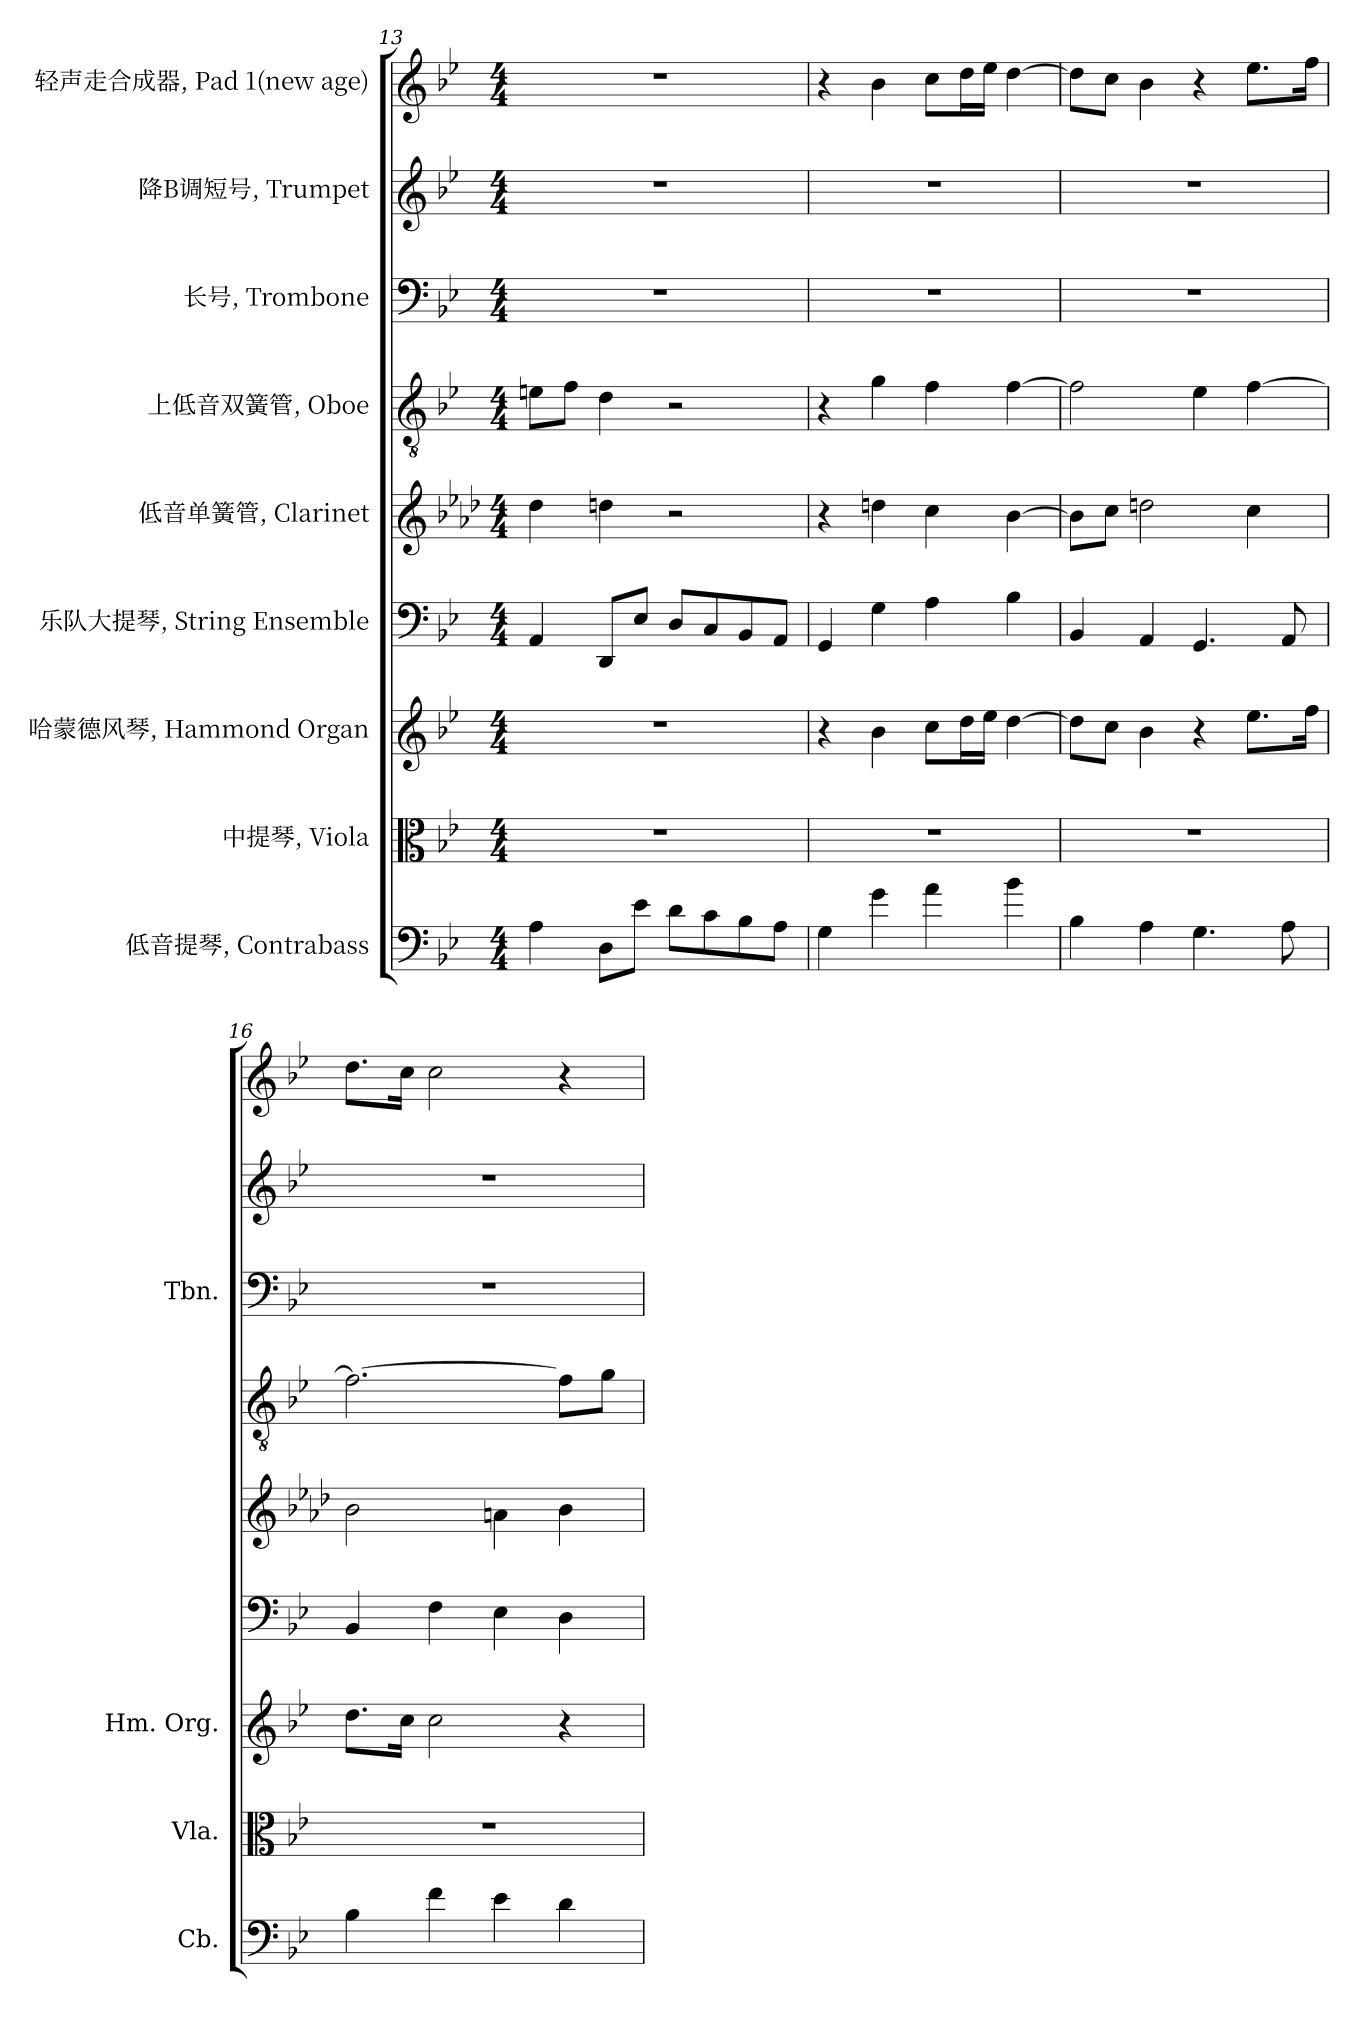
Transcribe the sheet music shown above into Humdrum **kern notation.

**kern	**kern	**kern	**kern	**kern	**kern	**kern	**kern	**kern
*part9	*part8	*part7	*part6	*part5	*part4	*part3	*part2	*part1
*staff9	*staff8	*staff7	*staff6	*staff5	*staff4	*staff3	*staff2	*staff1
*I"低音提琴, Contrabass	*I"中提琴, Viola	*I"哈蒙德风琴, Hammond Organ	*I"乐队大提琴, String Ensemble	*I"低音单簧管, Clarinet	*I"上低音双簧管, Oboe	*I"长号, Trombone	*I"降B调短号, Trumpet	*I"轻声走合成器, Pad 1(new age)
*I'Cb.	*I'Vla.	*I'Hm. Org.	*	*	*	*I'Tbn.	*	*
*clefF4	*clefC3	*clefG2	*clefF4	*clefG2	*clefGv2	*clefF4	*clefG2	*clefG2
*ITrd7c12	*	*	*	*ITrd8c14	*	*	*ITrd1c2	*
*k[b-e-]	*k[b-e-]	*k[b-e-]	*k[b-e-]	*k[b-e-a-d-]	*k[b-e-]	*k[b-e-]	*k[b-e-a-d-]	*k[b-e-]
*M4/4	*M4/4	*M4/4	*M4/4	*M4/4	*M4/4	*M4/4	*M4/4	*M4/4
=13	=13	=13	=13	=13	=13	=13	=13	=13
4AA\	1r	1r	4AA/	4d-\	8en\L	1r	1r	1r
.	.	.	.	.	8f\J	.	.	.
8DD\L	.	.	8DD/L	4dn\	4d\	.	.	.
8E-\J	.	.	8E-/J	.	.	.	.	.
8D\L	.	.	8D/L	2r	2r	.	.	.
8C\	.	.	8C/	.	.	.	.	.
8BB-\	.	.	8BB-/	.	.	.	.	.
8AA\J	.	.	8AA/J	.	.	.	.	.
=14	=14	=14	=14	=14	=14	=14	=14	=14
4GG\	1r	4r	4GG/	4r	4r	1r	1r	4r
4G\	.	4b-\	4G\	4dn\	4g\	.	.	4b-\
4A\	.	8cc\L	4A\	4c\	4f\	.	.	8cc\L
.	.	16dd\L	.	.	.	.	.	16dd\L
.	.	16ee-\JJ	.	.	.	.	.	16ee-\JJ
4B-\	.	[4dd\	4B-\	[4B-\	[4f\	.	.	[4dd\
=15	=15	=15	=15	=15	=15	=15	=15	=15
4BB-\	1r	8dd\L]	4BB-/	8B-\L]	2f\]	1r	1r	8dd\L]
.	.	8cc\J	.	8c\J	.	.	.	8cc\J
4AA\	.	4b-\	4AA/	2dn\	.	.	.	4b-\
4.GG\	.	4r	4.GG/	.	4e-\	.	.	4r
.	.	8.ee-\L	.	4c\	[4f\	.	.	8.ee-\L
8AA\	.	.	8AA/	.	.	.	.	.
.	.	16ff\Jk	.	.	.	.	.	16ff\Jk
!!LO:PB:g=z
=16	=16	=16	=16	=16	=16	=16	=16	=16
4BB-\	1r	8.dd\L	4BB-/	2B-\	2.f\_	1r	1r	8.dd\L
.	.	16cc\Jk	.	.	.	.	.	16cc\Jk
4F\	.	2cc\	4F\	.	.	.	.	2cc\
4E-\	.	.	4E-\	4An\	.	.	.	.
4D\	.	4r	4D\	4B-\	8f\L]	.	.	4r
.	.	.	.	.	8g\J	.	.	.
=	=	=	=	=	=	=	=	=
*-	*-	*-	*-	*-	*-	*-	*-	*-
